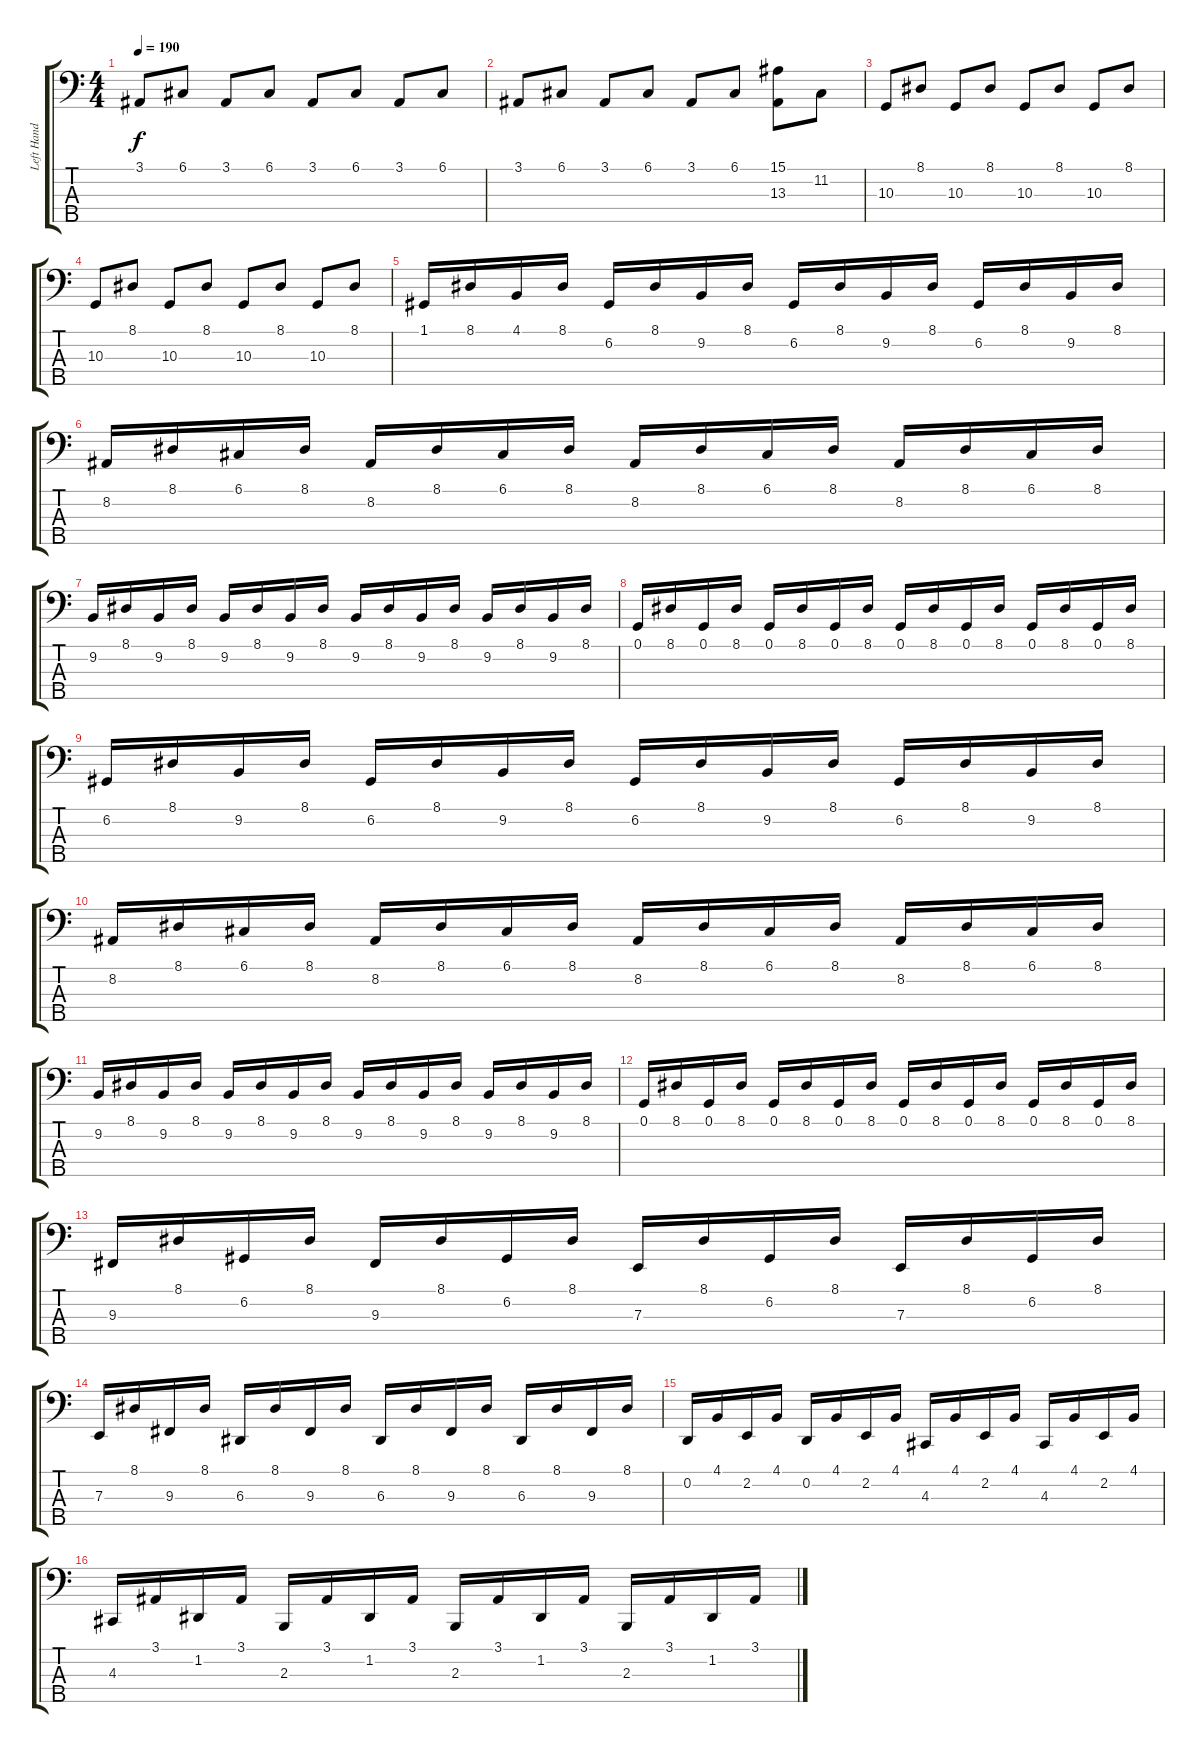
\track ("Left Hand" "Left Hand") {instrument acousticgrandpiano}
\staff {score tabs}
\tuning (G2 D2 A1 E1 B0) {hide}
\ts (4 4)
\tempo 190
\clef f4
\ks c
3.1.8{dy f} 6.1.8 3.1.8 6.1.8 3.1.8 6.1.8 3.1.8 6.1.8 |
3.1.8 6.1.8 3.1.8 6.1.8 3.1.8 6.1.8 (15.1 13.3).8 11.2.8 |
10.3.8 8.1.8 10.3.8 8.1.8 10.3.8 8.1.8 10.3.8 8.1.8 |
10.3.8 8.1.8 10.3.8 8.1.8 10.3.8 8.1.8 10.3.8 8.1.8 |
1.1.16 8.1.16 4.1.16 8.1.16 6.2.16 8.1.16 9.2.16 8.1.16 6.2.16 8.1.16 9.2.16 8.1.16 6.2.16 8.1.16 9.2.16 8.1.16 |
8.2.16 8.1.16 6.1.16 8.1.16 8.2.16 8.1.16 6.1.16 8.1.16 8.2.16 8.1.16 6.1.16 8.1.16 8.2.16 8.1.16 6.1.16 8.1.16 |
9.2.16 8.1.16 9.2.16 8.1.16 9.2.16 8.1.16 9.2.16 8.1.16 9.2.16 8.1.16 9.2.16 8.1.16 9.2.16 8.1.16 9.2.16 8.1.16 |
0.1.16 8.1.16 0.1.16 8.1.16 0.1.16 8.1.16 0.1.16 8.1.16 0.1.16 8.1.16 0.1.16 8.1.16 0.1.16 8.1.16 0.1.16 8.1.16 |
6.2.16 8.1.16 9.2.16 8.1.16 6.2.16 8.1.16 9.2.16 8.1.16 6.2.16 8.1.16 9.2.16 8.1.16 6.2.16 8.1.16 9.2.16 8.1.16 |
8.2.16 8.1.16 6.1.16 8.1.16 8.2.16 8.1.16 6.1.16 8.1.16 8.2.16 8.1.16 6.1.16 8.1.16 8.2.16 8.1.16 6.1.16 8.1.16 |
9.2.16 8.1.16 9.2.16 8.1.16 9.2.16 8.1.16 9.2.16 8.1.16 9.2.16 8.1.16 9.2.16 8.1.16 9.2.16 8.1.16 9.2.16 8.1.16 |
0.1.16 8.1.16 0.1.16 8.1.16 0.1.16 8.1.16 0.1.16 8.1.16 0.1.16 8.1.16 0.1.16 8.1.16 0.1.16 8.1.16 0.1.16 8.1.16 |
9.3.16 8.1.16 6.2.16 8.1.16 9.3.16 8.1.16 6.2.16 8.1.16 7.3.16 8.1.16 6.2.16 8.1.16 7.3.16 8.1.16 6.2.16 8.1.16 |
7.3.16 8.1.16 9.3.16 8.1.16 6.3.16 8.1.16 9.3.16 8.1.16 6.3.16 8.1.16 9.3.16 8.1.16 6.3.16 8.1.16 9.3.16 8.1.16 |
0.2.16 4.1.16 2.2.16 4.1.16 0.2.16 4.1.16 2.2.16 4.1.16 4.3.16 4.1.16 2.2.16 4.1.16 4.3.16 4.1.16 2.2.16 4.1.16 |
4.3.16 3.1.16 1.2.16 3.1.16 2.3.16 3.1.16 1.2.16 3.1.16 2.3.16 3.1.16 1.2.16 3.1.16 2.3.16 3.1.16 1.2.16 3.1.16
